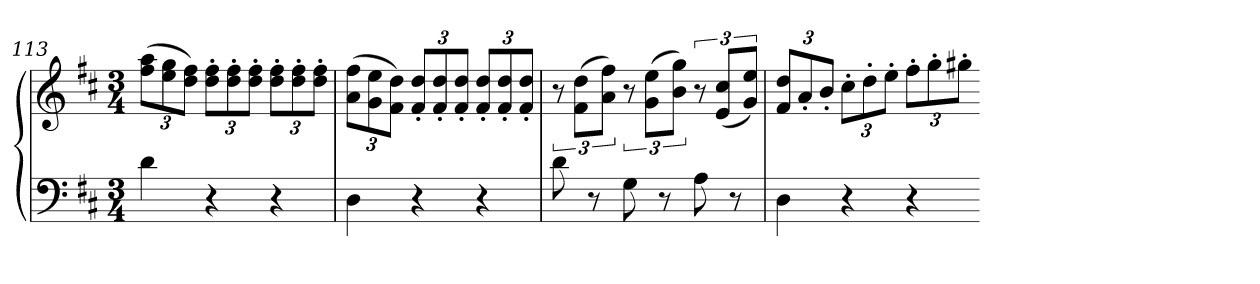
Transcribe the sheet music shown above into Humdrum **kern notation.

**kern	**kern
*part1	*part1
*staff2	*staff1
*clefF4	*clefG2
*k[f#c#]	*k[f#c#]
*M3/4	*M3/4
=113	=113
4d	(12ff# 12aaL
.	12ee 12gg
.	12dd 12ff#J)
4r	12dd' 12ff#'L
.	12dd' 12ff#'
.	12dd' 12ff#'J
4r	12dd' 12ff#'L
.	12dd' 12ff#'
.	12dd' 12ff#'J
=114	=114
4D	(12a 12ff#L
.	12g 12ee
.	12f# 12ddJ)
4r	12f#' 12dd'L
.	12f#' 12dd'
.	12f#' 12dd'J
4r	12f#' 12dd'L
.	12f#' 12dd'
.	12f#' 12dd'J
=115	=115
8d	12r
.	(12f# 12ddL
8r	.
.	12a 12ff#J)
8G	12r
.	(12g 12eeL
8r	.
.	12b 12ggJ)
8A	12r
.	(12e 12cc#L
8r	.
.	12g 12eeJ)
=116	=116
4D	12f# 12ddL
.	12a'
.	12b'J
4r	12cc#'L
.	12dd'
.	12ee'J
4r	12ff#'L
.	12gg'
.	12gg#X'J
=-	=-
*-	*-
